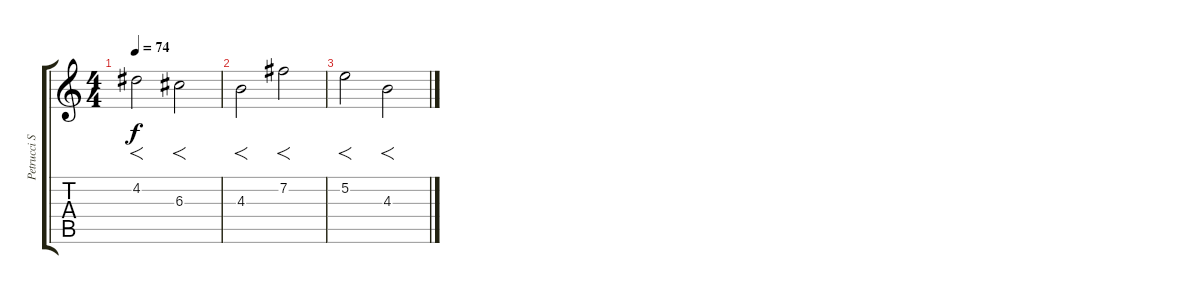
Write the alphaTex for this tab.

\track ("Petrucci Solo" "Petrucci S") {instrument distortionguitar}
\staff {score tabs}
\tuning (E4 B3 G3 D3 A2 E2) {hide}
\ts (4 4)
\tempo 74
\clef g2
\ks c
4.2.2{f dy f} 6.3.2{f} |
4.3.2{f} 7.2.2{f} |
5.2.2{f} 4.3.2{f}
